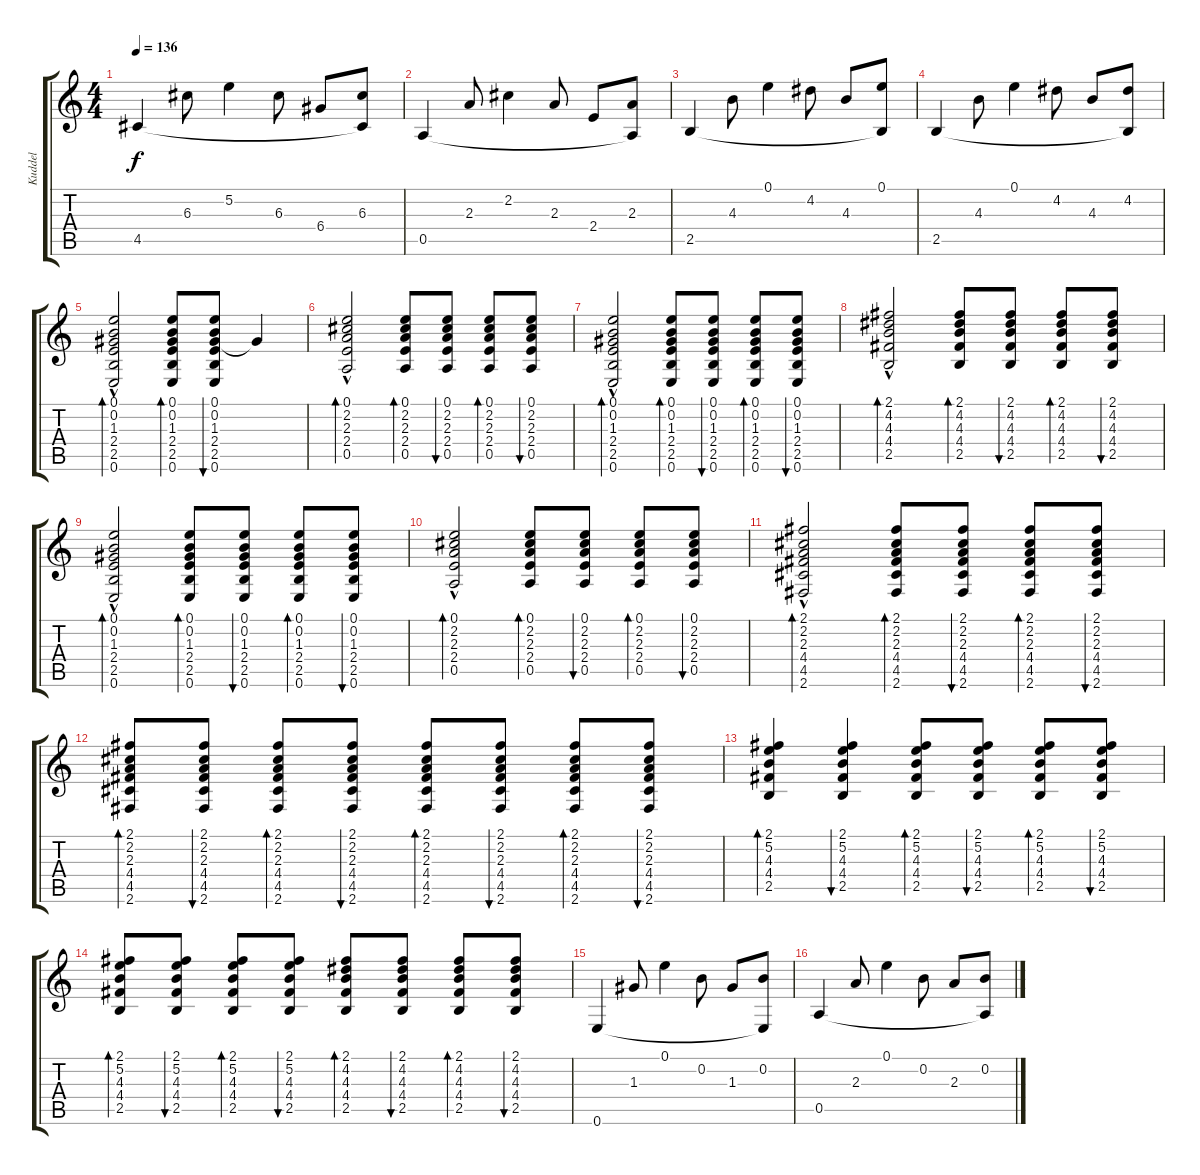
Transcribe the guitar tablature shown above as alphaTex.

\track ("Kuddel" "Kuddel") {instrument electricguitarclean}
\staff {score tabs}
\tuning (E4 B3 G3 D3 A2 E2) {hide}
\ts (4 4)
\tempo 136
\clef g2
\ks c
4.5.4{dy f} 6.3.8 5.2.4 6.3.8 6.4.8 (6.3 4.5{t}).8 |
0.5.4 2.3.8 2.2.4 2.3.8 2.4.8 (2.3 0.5{t}).8 |
2.5.4 4.3.8 0.1.4 4.2.8 4.3.8 (0.1 2.5{t}).8 |
2.5.4 4.3.8 0.1.4 4.2.8 4.3.8 (4.2 2.5{t}).8 |
(0.1 0.2 1.3 2.4{hac} 2.5 0.6).2{bd 120} (0.1 0.2 1.3 2.4 2.5 0.6).8{bd 120} (0.1 0.2 1.3 2.4 2.5 0.6).8{bu 120} 1.3{t}.4 |
(0.1 2.2 2.3 2.4{hac} 0.5).2{bd 120} (0.1 2.2 2.3 2.4 0.5).8{bd 120} (0.1 2.2 2.3 2.4 0.5).8{bu 120} (0.1 2.2 2.3 2.4 0.5).8{bd 120} (0.1 2.2 2.3 2.4 0.5).8{bu 120} |
(0.1 0.2 1.3 2.4{hac} 2.5 0.6).2{bd 120} (0.1 0.2 1.3 2.4 2.5 0.6).8{bd 120} (0.1 0.2 1.3 2.4 2.5 0.6).8{bu 120} (0.1 0.2 1.3 2.4 2.5 0.6).8{bd 120} (0.1 0.2 1.3 2.4 2.5 0.6).8{bu 120} |
(2.1 4.2 4.3 4.4{hac} 2.5).2{bd 120} (2.1 4.2 4.3 4.4 2.5).8{bd 120} (2.1 4.2 4.3 4.4 2.5).8{bu 120} (2.1 4.2 4.3 4.4 2.5).8{bd 120} (2.1 4.2 4.3 4.4 2.5).8{bu 120} |
(0.1 0.2 1.3 2.4{hac} 2.5 0.6).2{bd 120} (0.1 0.2 1.3 2.4 2.5 0.6).8{bd 120} (0.1 0.2 1.3 2.4 2.5 0.6).8{bu 120} (0.1 0.2 1.3 2.4 2.5 0.6).8{bd 120} (0.1 0.2 1.3 2.4 2.5 0.6).8{bu 120} |
(0.1 2.2 2.3 2.4{hac} 0.5).2{bd 120} (0.1 2.2 2.3 2.4 0.5).8{bd 120} (0.1 2.2 2.3 2.4 0.5).8{bu 120} (0.1 2.2 2.3 2.4 0.5).8{bd 120} (0.1 2.2 2.3 2.4 0.5).8{bu 120} |
(2.1 2.2 2.3 4.4{hac} 4.5 2.6).2{bd 120} (2.1 2.2 2.3 4.4 4.5 2.6).8{bd 120} (2.1 2.2 2.3 4.4 4.5 2.6).8{bu 120} (2.1 2.2 2.3 4.4 4.5 2.6).8{bd 120} (2.1 2.2 2.3 4.4 4.5 2.6).8{bu 120} |
(2.1 2.2 2.3 4.4 4.5 2.6).8{bd 60} (2.1 2.2 2.3 4.4 4.5 2.6).8{bu 30} (2.1 2.2 2.3 4.4 4.5 2.6).8{bd 30} (2.1 2.2 2.3 4.4 4.5 2.6).8{bu 30} (2.1 2.2 2.3 4.4 4.5 2.6).8{bd 30} (2.1 2.2 2.3 4.4 4.5 2.6).8{bu 30} (2.1 2.2 2.3 4.4 4.5 2.6).8{bd 30} (2.1 2.2 2.3 4.4 4.5 2.6).8{bu 30} |
(2.1 5.2 4.3 4.4 2.5).4{bd 30} (2.1 5.2 4.3 4.4 2.5).4{bu 30} (2.1 5.2 4.3 4.4 2.5).8{bd 30} (2.1 5.2 4.3 4.4 2.5).8{bu 30} (2.1 5.2 4.3 4.4 2.5).8{bd 30} (2.1 5.2 4.3 4.4 2.5).8{bu 30} |
(2.1 5.2 4.3 4.4 2.5).8{bd 60} (2.1 5.2 4.3 4.4 2.5).8{bu 30} (2.1 5.2 4.3 4.4 2.5).8{bd 30} (2.1 5.2 4.3 4.4 2.5).8{bu 30} (2.1 4.2 4.3 4.4 2.5).8{bd 30} (2.1 4.2 4.3 4.4 2.5).8{bu 30} (2.1 4.2 4.3 4.4 2.5).8{bd 30} (2.1 4.2 4.3 4.4 2.5).8{bu 30} |
0.6.4 1.3.8 0.1.4 0.2.8 1.3.8 (0.2 0.6{t}).8 |
0.5.4 2.3.8 0.1.4 0.2.8 2.3.8 (0.2 0.5{t}).8
